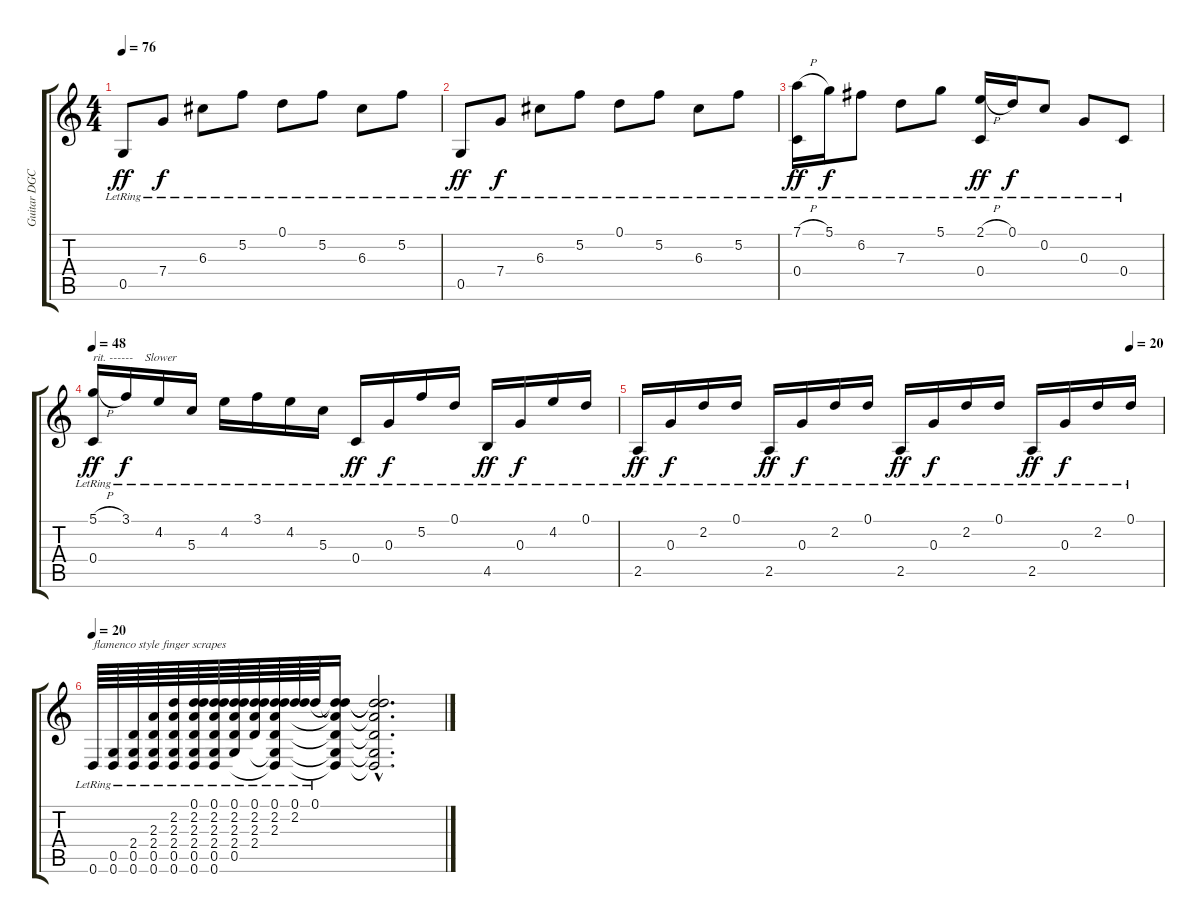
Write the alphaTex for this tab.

\track ("Guitar DGCGCD" "Guitar DGC") {instrument acousticguitarsteel}
\staff {score tabs}
\tuning (D4 C4 G3 C3 G2 D2) {hide}
\ts (4 4)
\tempo 76
\clef g2
\ks c
0.5{lr}.8{dy ff} 7.4{lr}.8{dy f} 6.3{lr}.8 5.2{lr}.8 0.1{lr}.8 5.2{lr}.8 6.3{lr}.8 5.2{lr}.8 |
0.5{lr}.8{dy ff} 7.4{lr}.8{dy f} 6.3{lr}.8 5.2{lr}.8 0.1{lr}.8 5.2{lr}.8 6.3{lr}.8 5.2{lr}.8 |
(7.1{h} 0.4{lr}).16{dy ff} 5.1{lr}.16{dy f} 6.2{lr}.8 7.3{lr}.8 5.1{lr}.8 (2.1{h} 0.4{lr}).16{dy ff} 0.1{lr}.16{dy f} 0.2{lr}.8 0.3{lr}.8 0.4{lr}.8 |
\tempo 48
(5.1{h} 0.4{lr}).16{txt "rit. ------    Slower" dy ff} 3.1{lr}.16{dy f} 4.2{lr}.16 5.3{lr}.16 4.2{lr}.16 3.1{lr}.16 4.2{lr}.16 5.3{lr}.16 0.4{lr}.16{dy ff} 0.3{lr}.16{dy f} 5.2{lr}.16 0.1{lr}.16 4.5{lr}.16{dy ff} 0.3{lr}.16{dy f} 4.2{lr}.16 0.1{lr}.16 |
\tempo (20 0.9375)
2.5{lr}.16{dy ff} 0.3{lr}.16{dy f} 2.2{lr}.16 0.1{lr}.16 2.5{lr}.16{dy ff} 0.3{lr}.16{dy f} 2.2{lr}.16 0.1{lr}.16 2.5{lr}.16{dy ff} 0.3{lr}.16{dy f} 2.2{lr}.16 0.1{lr}.16 2.5{lr}.16{dy ff} 0.3{lr}.16{dy f} 2.2{lr}.16 0.1{lr}.16 |
\tempo 20
0.6{lr}.64{txt "flamenco style finger scrapes"} (0.5{lr} 0.6{lr}).64 (2.4{lr} 0.5{lr} 0.6{lr}).64 (2.3{lr} 2.4{lr} 0.5{lr} 0.6{lr}).64 (2.2{lr} 2.3{lr} 2.4{lr} 0.5{lr} 0.6{lr}).64 (0.1{lr} 2.2{lr} 2.3{lr} 2.4{lr} 0.5{lr} 0.6{lr}).64 (0.1{lr} 2.2{lr} 2.3{lr} 2.4{lr} 0.5{lr} 0.6{lr}).64 (0.1{lr} 2.2{lr} 2.3{lr} 2.4{lr} 0.5{lr}).64 (0.1 2.2{lr} 2.3{lr} 2.4{lr}).64 (0.1{lr} 2.2{lr} 2.3{lr} 2.4{t} 0.5{t} 0.6{t}).64 (0.1{lr} 2.2{lr}).64 0.1{lr}.64 (0.1{t} 2.2{t} 2.3{t} 2.4{t} 0.5{t} 0.6{t}).16 (0.1{hac t} 2.2{hac t} 2.3{hac t} 2.4{hac t} 0.5{hac t} 0.6{hac t}).2{d}
